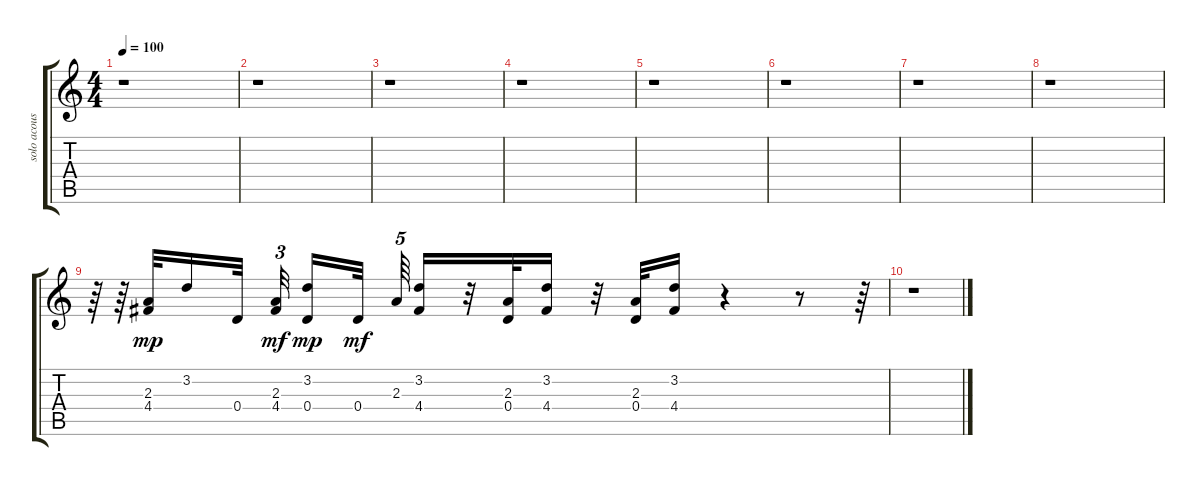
\track ("solo acoustic guitar" "solo acous") {instrument acousticguitarnylon}
\staff {score tabs}
\tuning (E4 B3 G3 D3 A2 E2) {hide}
\ts (4 4)
\tempo 100
\clef g2
\ks c
r.1{dy mf} |
r.1 |
r.1 |
r.1 |
r.1 |
r.1 |
r.1 |
r.1 |
r.64 r.64 (2.3 4.4).32{dy mp} 3.2.16 0.4.32{beam splitsecondary} (2.3 4.4).32{tu (3 2) dy mf beam splitsecondary} (3.2 0.4).16{dy mp} 0.4.32{dy mf} 2.3.64{tu (5 4)} (3.2 4.4).16 r.32 (2.3 0.4).32 (3.2 4.4).16 r.32 (2.3 0.4).32 (3.2 4.4).16 r.4 r.8 r.64 |
r.1
